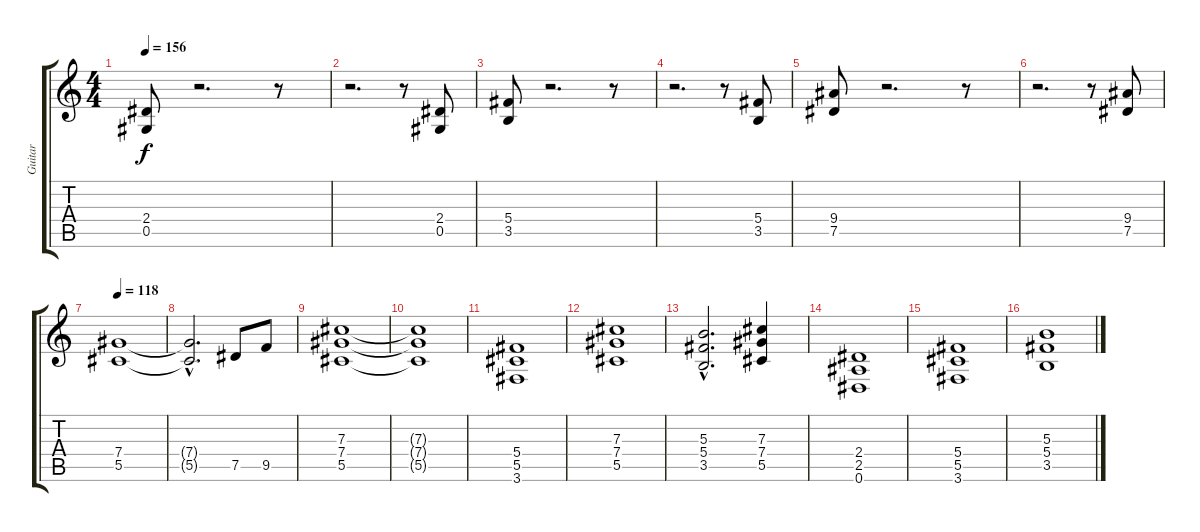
\track ("Guitar" "Guitar") {instrument distortionguitar}
\staff {score tabs}
\tuning (Eb4 Bb3 Gb3 Db3 Ab2 Eb2) {hide}
\ts (4 4)
\tempo 156
\clef g2
\ks c
(2.4 0.5).8{dy f} r.2{d} r.8 |
r.2{d} r.8 (2.4 0.5).8 |
(5.4 3.5).8 r.2{d} r.8 |
r.2{d} r.8 (5.4 3.5).8 |
(9.4 7.5).8 r.2{d} r.8 |
r.2{d} r.8 (9.4 7.5).8 |
\tempo 118
(7.4 5.5).1 |
(7.4{hac t} 5.5{hac t}).2{d} 7.5.8 9.5.8 |
(7.3 7.4 5.5).1 |
(7.3{t} 7.4{t} 5.5{t}).1 |
(5.4 5.5 3.6).1 |
(7.3 7.4 5.5).1 |
(5.3{hac} 5.4{hac} 3.5{hac}).2{d} (7.3 7.4 5.5).4 |
(2.4 2.5 0.6).1 |
(5.4 5.5 3.6).1 |
(5.3 5.4 3.5).1
